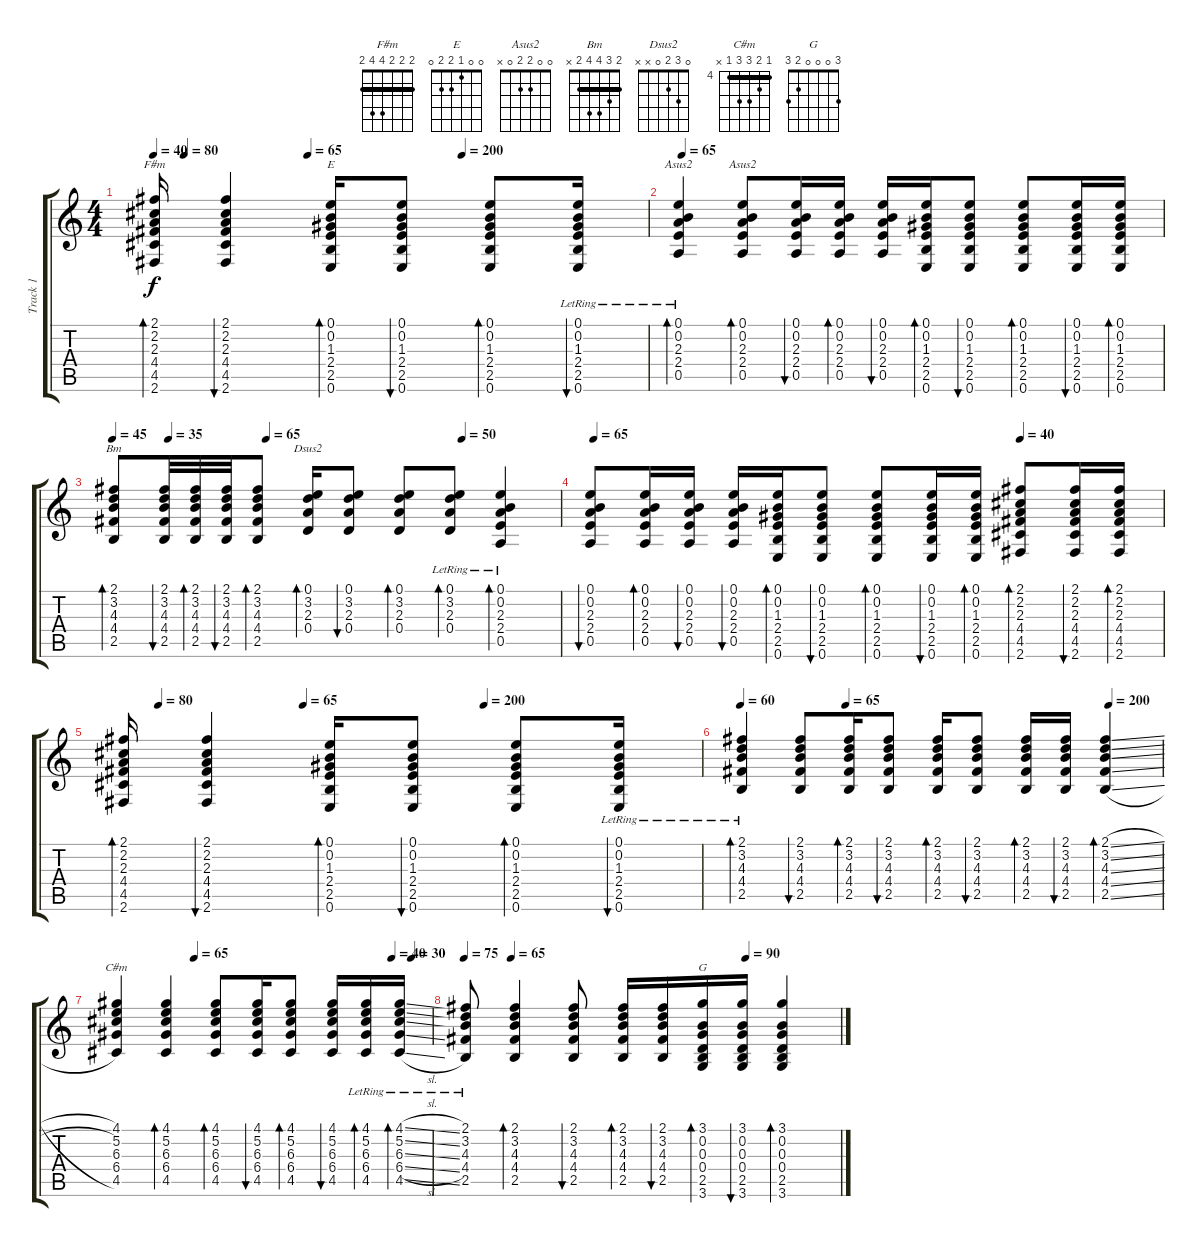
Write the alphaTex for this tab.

\track ("Track 1" "Track 1") {instrument acousticguitarsteel}
\staff {score tabs}
\tuning (E4 B3 G3 D3 A2 E2) {hide}
\chord ("F#m" 2 2 2 4 4 2) {barre 2}
\chord ("E" 0 0 1 2 2 0)
\chord ("Asus2" x x x x x x)
\chord ("Asus2" 0 0 2 2 0 x)
\chord ("Bm" 2 3 4 4 2 x) {barre 2}
\chord ("Dsus2" 0 3 2 0 x x)
\chord ("C#m" 4 5 6 6 4 x) {firstfret 4 barre 4}
\chord ("G" 3 0 0 0 2 3)
\ts (4 4)
\tempo 40
\tempo (80 0.0625)
\tempo (65 0.3125)
\tempo (200 0.625)
\clef g2
\ks c
(2.1 2.2 2.3 4.4 4.5 2.6).16{bd 60 ch "F#m" dy f} (2.1 2.2 2.3 4.4 4.5 2.6).4{bu 60} (0.1 0.2 1.3 2.4 2.5 0.6).16{bd 60 ch "E"} (0.1 0.2 1.3 2.4 2.5 0.6).8{bu 60} (0.1 0.2 1.3 2.4 2.5 0.6).8{bd 60} (0.1{lr} 0.2{lr} 1.3{lr} 2.4{lr} 2.5{lr} 0.6{lr}).16{bu 60} |
\tempo 65
(0.1{lr} 0.2{lr} 2.3{lr} 2.4{lr} 0.5{lr}).4{bd 120 ch "Asus2"} (0.1 0.2 2.3 2.4 0.5).8{bd 60 ch "Asus2"} (0.1 0.2 2.3 2.4 0.5).16{bu 120} (0.1 0.2 2.3 2.4 0.5).16{bd 60} (0.1 0.2 2.3 2.4 0.5).16{bu 120} (0.1 0.2 1.3 2.4 2.5 0.6).16{bd 60} (0.1 0.2 1.3 2.4 2.5 0.6).8{bu 60} (0.1 0.2 1.3 2.4 2.5 0.6).8{bd 60} (0.1 0.2 1.3 2.4 2.5 0.6).16{bu 60} (0.1 0.2 1.3 2.4 2.5 0.6).16{bd 60} |
\tempo 45
\tempo (35 0.125)
\tempo (65 0.34375)
\tempo (50 0.78125)
(2.1 3.2 4.3 4.4 2.5).8{bd 60 ch "Bm"} (2.1 3.2 4.3 4.4 2.5).32{bu 60} (2.1 3.2 4.3 4.4 2.5).32{bd 60} (2.1 3.2 4.3 4.4 2.5).32{bu 60} (2.1 3.2 4.3 4.4 2.5).8{bd 60} (0.1 3.2 2.3 0.4).16{bd 60 ch "Dsus2"} (0.1 3.2 2.3 0.4).8{bu 60} (0.1 3.2 2.3 0.4).8{bd 60} (0.1 3.2{lr} 2.3 0.4).8{bd 60} (0.1 0.2 2.3 2.4 0.5{lr}).4{bd 120} |
\tempo 65
\tempo (40 0.75)
(0.1 0.2 2.3 2.4 0.5).8{bu 60} (0.1 0.2 2.3 2.4 0.5).16{bd 60} (0.1 0.2 2.3 2.4 0.5).16{bu 60} (0.1 0.2 2.3 2.4 0.5).16{bu 120} (0.1 0.2 1.3 2.4 2.5 0.6).16{bd 60} (0.1 0.2 1.3 2.4 2.5 0.6).8{bu 60} (0.1 0.2 1.3 2.4 2.5 0.6).8{bd 60} (0.1 0.2 1.3 2.4 2.5 0.6).16{bu 60} (0.1 0.2 1.3 2.4 2.5 0.6).16{bd 60} (2.1 2.2 2.3 4.4 4.5 2.6).8{bd 60} (2.1 2.2 2.3 4.4 4.5 2.6).16{bu 60} (2.1 2.2 2.3 4.4 4.5 2.6).16{bd 60} |
\tempo (80 0.0625)
\tempo (65 0.3125)
\tempo (200 0.625)
(2.1 2.2 2.3 4.4 4.5 2.6).16{bd 60} (2.1 2.2 2.3 4.4 4.5 2.6).4{bu 60} (0.1 0.2 1.3 2.4 2.5 0.6).16{bd 60} (0.1 0.2 1.3 2.4 2.5 0.6).8{bu 60} (0.1 0.2 1.3 2.4 2.5 0.6).8{bd 60} (0.1{lr} 0.2{lr} 1.3{lr} 2.4{lr} 2.5{lr} 0.6{lr}).16{bu 60} |
\tempo 60
\tempo (65 0.25)
\tempo (200 0.875)
(2.1{lr} 3.2{lr} 4.3{lr} 4.4{lr} 2.5{lr}).4{bd 60} (2.1 3.2 4.3 4.4 2.5).8{bu 60} (2.1 3.2 4.3 4.4 2.5).16{bd 60} (2.1 3.2 4.3 4.4 2.5).8{bu 60} (2.1 3.2 4.3 4.4 2.5).16{bd 60} (2.1 3.2 4.3 4.4 2.5).8{bu 60} (2.1 3.2 4.3 4.4 2.5).16{bd 60} (2.1 3.2 4.3 4.4 2.5).16{bu 60} (2.1{sl} 3.2{sl} 4.3{ss} 4.4{ss} 2.5{sl}).4{bd 60} |
\tempo (65 0.25)
\tempo (40 0.875)
\tempo (30 0.9375)
(4.1 5.2 6.3 6.4 4.5).4{ch "C#m"} (4.1 5.2 6.3 6.4 4.5).4{bd 60} (4.1 5.2 6.3 6.4 4.5).8{bd 60} (4.1 5.2 6.3 6.4 4.5).16{bu 60} (4.1 5.2 6.3 6.4 4.5).8{bd 60} (4.1 5.2 6.3 6.4 4.5).16{bu 60} (4.1{lr} 5.2{lr} 6.3{lr} 6.4{lr} 4.5{lr}).16{bd 60} (4.1{sl lr} 5.2{sl lr} 6.3{sl lr} 6.4{sl lr} 4.5{sl lr}).16{bd 60} |
\tempo 75
\tempo (65 0.125)
\tempo (90 0.75)
(2.1{lr} 3.2{lr} 4.3{lr} 4.4{lr} 2.5{lr}).8 (2.1 3.2 4.3 4.4 2.5).4{bd 60} (2.1 3.2 4.3 4.4 2.5).8{bu 60} (2.1 3.2 4.3 4.4 2.5).16{bd 60} (2.1 3.2 4.3 4.4 2.5).16{bu 60} (3.1 0.2 0.3 0.4 2.5 3.6).16{bd 60 ch "G"} (3.1 0.2 0.3 0.4 2.5 3.6).16{bu 60} (3.1 0.2 0.3 0.4 2.5 3.6).4{bd 60}
